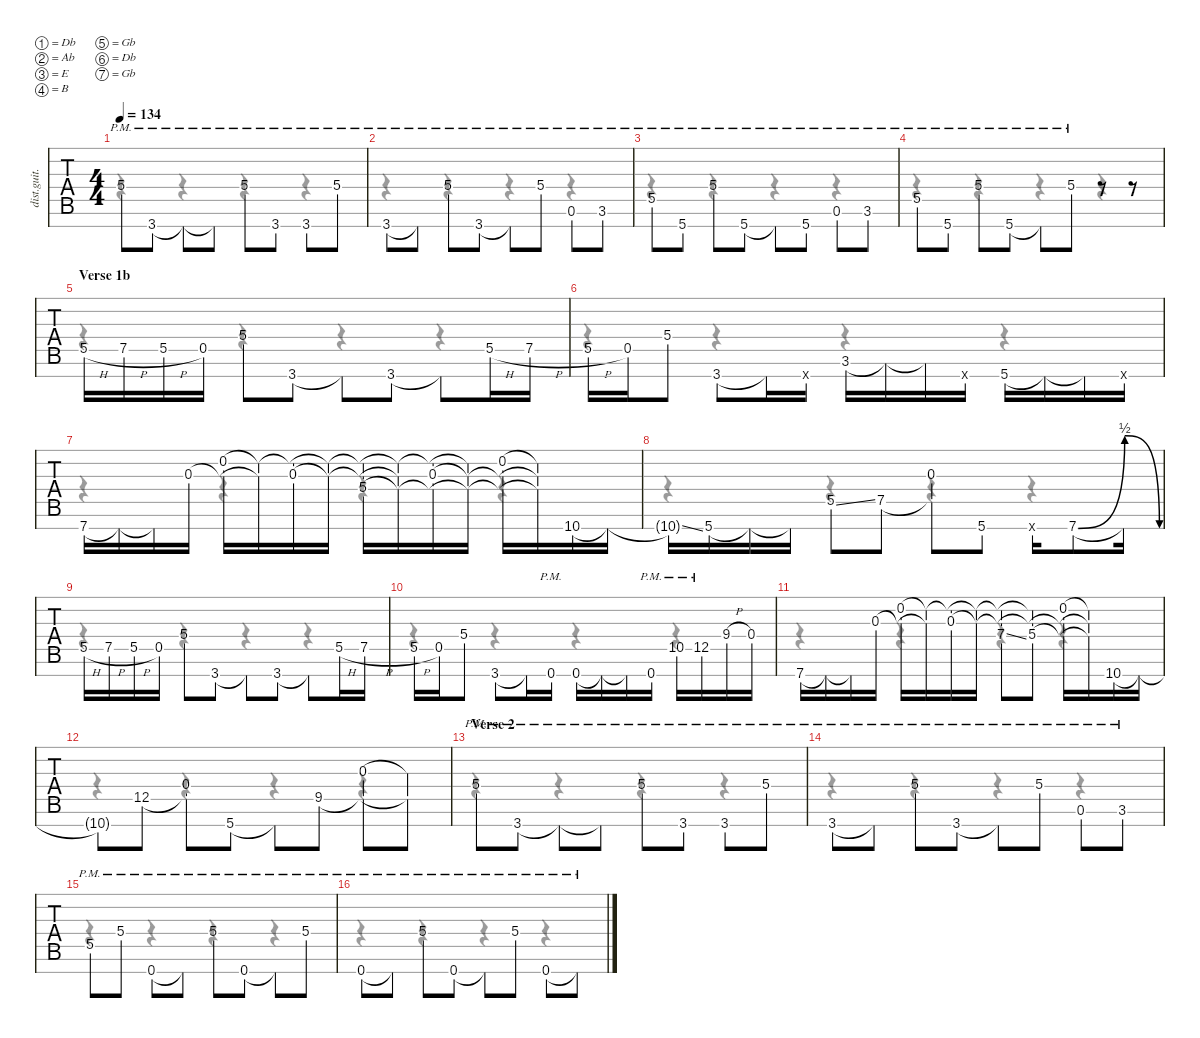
\defaultSystemsLayout 4
\hideDynamics
\bracketExtendMode nobrackets
\track ("Jesse Cash" "dist.guit.") {instrument distortionguitar}
\staff {tabs}
\tuning (Db4 Ab3 E3 B2 Gb2 Db2 Gb1)
\voice
\ts (4 4)
\tempo 134
\clef g2
\ks c
5.4{pm}.8{dy f} 3.7{pm}.8 3.7{pm t}.8 3.7{pm t}.8 5.4{pm}.8 3.7{pm}.8 3.7{pm}.8 5.4{pm}.8 |
3.7{pm}.8 3.7{pm t}.8 5.4{pm}.8 3.7{pm}.8 3.7{pm t}.8 5.4{pm}.8 0.6{pm acc #}.8 3.6{pm}.8 |
5.5{pm}.8 5.7{pm}.8 5.4{pm}.8 5.7{pm}.8 5.7{pm t}.8 5.7{pm}.8 0.6{pm acc #}.8 3.6{pm}.8 |
5.5{pm}.8 5.7{pm}.8 5.4{pm}.8 5.7{pm}.8 5.7{pm t}.8 5.4{pm}.8 r.8 r.8 |
\section ("" "Verse 1b")
5.5{h}.16 7.5{h acc #}.16 5.5{h}.16 0.5{acc #}.16 5.4.8 3.7.8 3.7{t}.8 3.7.8 3.7{t}.8 5.5{h}.16 7.5{h acc #}.16 |
5.5{h}.16 0.5{acc #}.16 5.4.8 3.7.8 3.7{t}.16 0.7{x acc #}.16 3.6.16 3.6{t}.16 3.6{t}.16 0.7{x acc #}.16 5.7.16 5.7{t}.16 5.7{t}.16 0.7{x acc #}.16 |
7.7{acc #}.16 7.7{t acc #}.16 7.7{t acc #}.16 0.3.16 (0.2{acc #} 0.3{t}).16 (0.2{t acc #} 0.3{t}).16 (0.2{t acc #} 0.3).16 (0.2{t acc #} 0.3{t}).16 (0.2{t acc #} 0.3{t} 5.4).16 (0.2{t acc #} 0.3{t} 5.4{t}).16 (0.2{t acc #} 0.3 5.4{t}).16 (0.2{t acc #} 0.3{t} 5.4{t}).16 (0.2{acc #} 0.3{t} 5.4{t}).16 (0.2{t acc #} 0.3{t} 5.4{t}).16 10.7.16 10.7{t}.16 |
10.7{ss t}.16 5.7.16 5.7{t}.16 5.7{t}.16 5.5{ss}.8 7.5{acc #}.8 (0.3 7.5{t acc #}).8 5.7.8 0.7{x acc #}.16 7.7{be (bend 0 0 60 2) acc #}.8 7.7{be (release 0 2 60 0) t}.16 |
5.5{h}.16 7.5{h acc #}.16 5.5{h}.16 0.5{acc #}.16 5.4.8 3.7.8 3.7{t}.8 3.7.8 3.7{t}.8 5.5{h}.16 7.5{h acc #}.16 |
5.5{h}.16 0.5{acc #}.16 5.4.8 3.7.8 3.7{t}.16 0.7{pm acc #}.16 0.7{acc #}.16 0.7{t acc #}.16 0.7{t acc #}.16 0.7{pm acc #}.16 10.5{pm}.16 12.5{pm acc #}.16 9.4{h acc #}.16 0.4.16 |
7.7{acc #}.16 7.7{t acc #}.16 7.7{t acc #}.16 0.3.16 (0.2{acc #} 0.3{t}).16 (0.2{t acc #} 0.3{t}).16 (0.2{t acc #} 0.3).16 (0.2{t acc #} 0.3{t}).16 (0.2{t acc #} 0.3{t} 7.4{ss acc #}).8 (0.2{t acc #} 0.3{t} 5.4).8 (0.2{acc #} 0.3{t} 5.4{t}).16 (0.2{t acc #} 0.3{t} 5.4{t}).16 10.7.16 10.7{t}.16 |
10.7{t}.8 12.5{acc #}.8 (0.4 12.5{t acc #}).8 5.7.8 5.7{t}.8 9.5{acc #}.8 (0.3 9.5{t acc #}).8 (0.3{t} 9.5{t acc #}).8 |
\section ("" "Verse 2")
5.4{pm}.8 3.7{pm}.8 3.7{pm t}.8 3.7{pm t}.8 5.4{pm}.8 3.7{pm}.8 3.7{pm}.8 5.4{pm}.8 |
3.7{pm}.8 3.7{pm t}.8 5.4{pm}.8 3.7{pm}.8 3.7{pm t}.8 5.4{pm}.8 0.6{pm acc #}.8 3.6{pm}.8 |
5.5{pm}.8 5.4{pm}.8 0.7{pm acc #}.8 0.7{pm t acc #}.8 5.4{pm}.8 0.7{pm acc #}.8 0.7{pm t acc #}.8 5.4{pm}.8 |
0.7{pm acc #}.8 0.7{pm t acc #}.8 5.4{pm}.8 0.7{pm acc #}.8 0.7{pm t acc #}.8 5.4{pm}.8 0.7{pm acc #}.8 0.7{pm t acc #}.8
\voice
\clef g2
\ottava regular
\simile none
\ks c
r.4{dy mf} r.4 r.4 r.4 |
r.4 r.4 r.4 r.4 |
r.4 r.4 r.4 r.4 |
r.4 r.4 r.4 r.4 |
r.4 r.4 r.4 r.4 |
r.4 r.4 r.4 r.4 |
r.4 r.4 r.4 r.4 |
r.4 r.4 r.4 r.4 |
r.4 r.4 r.4 r.4 |
r.4 r.4 r.4 r.4 |
r.4 r.4 r.4 r.4 |
r.4 r.4 r.4 r.4 |
r.4 r.4 r.4 r.4 |
r.4 r.4 r.4 r.4 |
r.4 r.4 r.4 r.4 |
r.4 r.4 r.4 r.4
